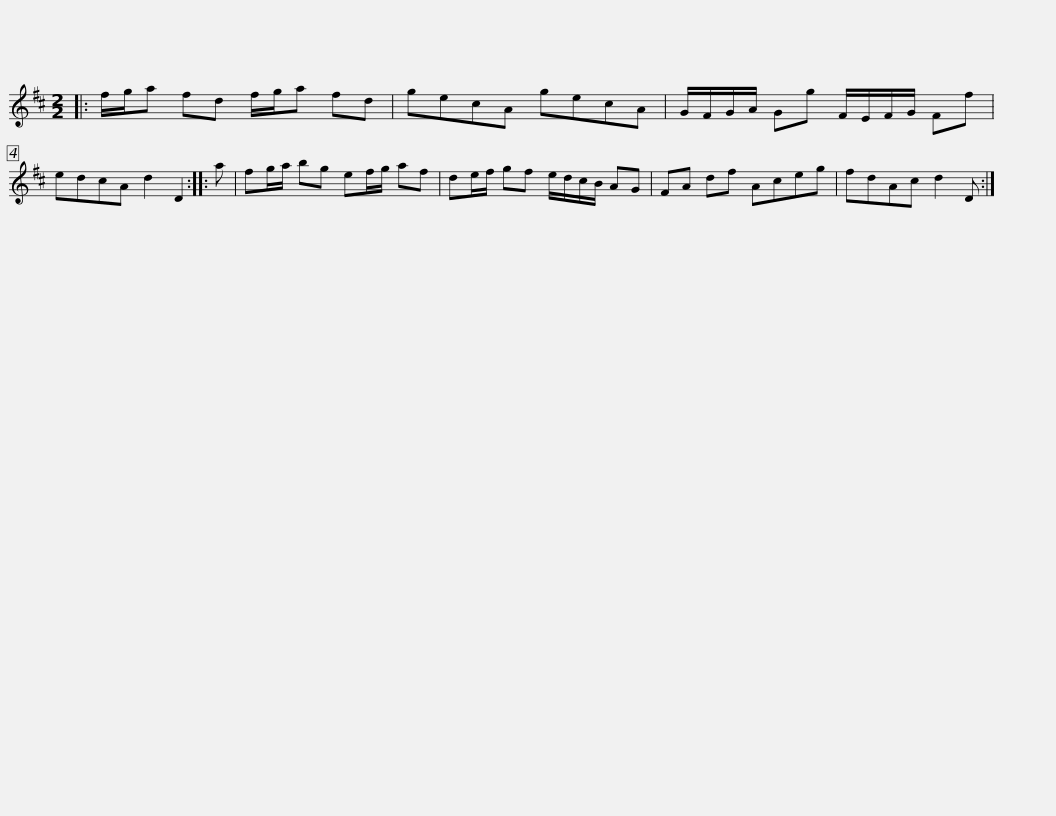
X:1
L:1/8
M:2/2
I:linebreak $
K:D
V:1 treble
V:1
|: f/g/a fd f/g/a fd | gecA gecA | G/F/G/A/ Gg F/E/F/G/ Ff | edcA d2 D2 :: a |$ %5
 fg/a/ bg ef/g/ af | de/f/ gf e/d/c/B/ AG | FA df Aceg | fdAc d2 D :| %9
